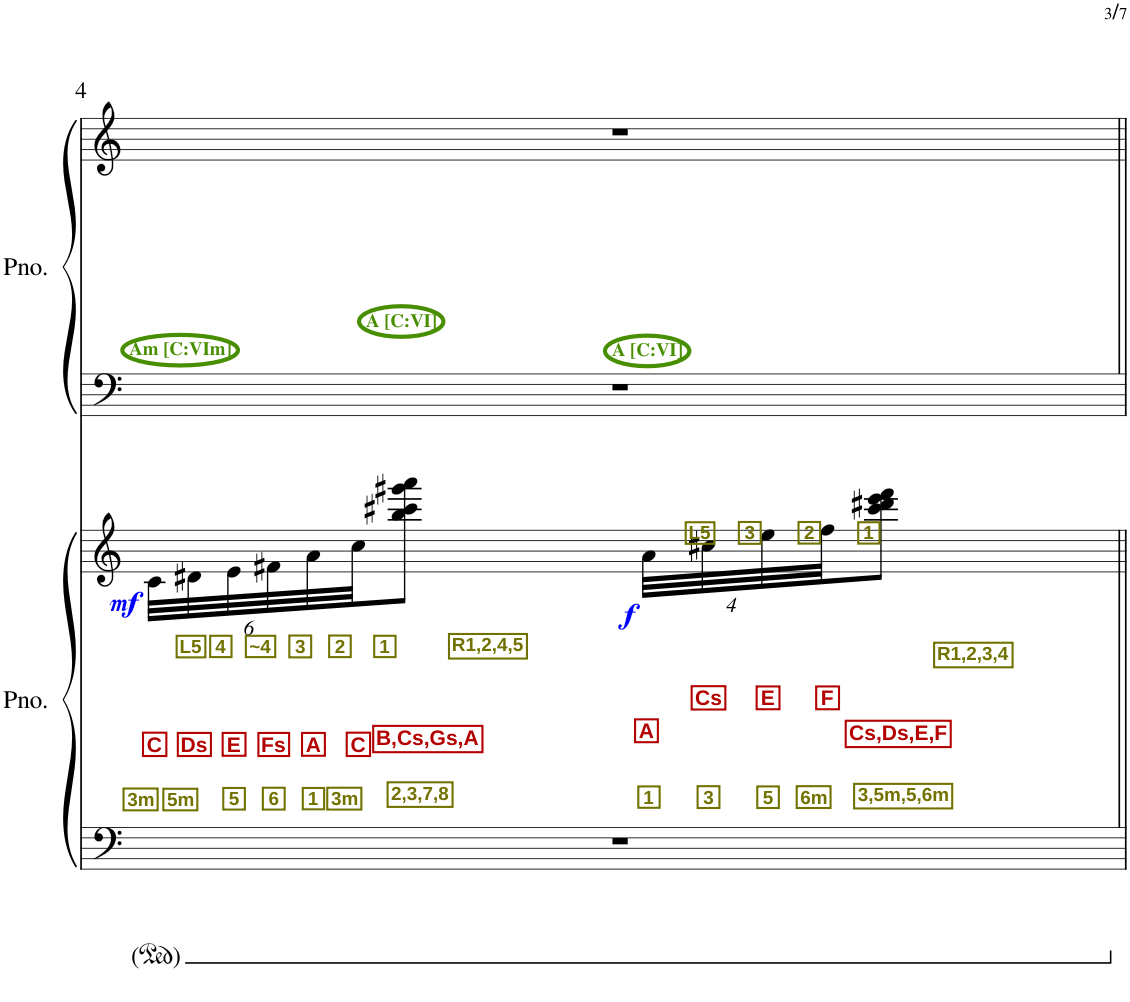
**kern	**kern	**text	**text	**text	**dynam	**kern	**kern
*part2	*part2	*part2	*part2	*part2	*part2	*part1	*part1
*staff4	*staff3	*staff3	*staff3	*staff3	*staff3/4	*staff2	*staff1
*I"ピアノ	*	*	*	*	*	*I"ピアノ	*
!!LO:PB:g=z
*clefF4	*clefG2	*	*	*	*	*clefF4	*clefG2
*k[]	*k[]	*	*	*	*	*k[]	*k[]
*M2/4	*M2/4	*	*	*	*	*M2/4	*M2/4
*	*Xbrackettup	*	*	*	*	*	*
=4	=4	=4	=4	=4	=4	=4	=4
!	!	!	!	!	!	!	!LO:TX:b:B:color=#478E00:t=Am [C&colon;VIm]
!	!	!LO:LY:b:color=#727200	!LO:LY:b:color=#B30000	!LO:LY:b:color=#727200	!LO:DY:b	!	!
*	*	*	*	*	*	*	*^
*	*	*	*	*	*	*	*	*^
2r	48c\LLL	L5	C	3m	mf	2r	2r	8ryy	4ryy
!	!	!LO:LY:b:color=#727200	!LO:LY:b:color=#B30000	!LO:LY:b:color=#727200	!	!	!	!	!
.	48d#X\	4	Ds	5m	.	.	.	.	.
!	!	!LO:LY:b:color=#727200	!LO:LY:b:color=#B30000	!LO:LY:b:color=#727200	!	!	!	!	!
.	48e\	~4	E	5	.	.	.	.	.
!	!	!LO:LY:b:color=#727200	!LO:LY:b:color=#B30000	!LO:LY:b:color=#727200	!	!	!	!	!
.	48f#X\	3	Fs	6	.	.	.	.	.
!	!	!LO:LY:b:color=#727200	!LO:LY:b:color=#B30000	!LO:LY:b:color=#727200	!	!	!	!	!
.	48a\	2	A	1	.	.	.	.	.
!	!	!LO:LY:b:color=#727200	!LO:LY:b:color=#B30000	!LO:LY:b:color=#727200	!	!	!	!	!
.	48cc\JJ	1	C	3m	.	.	.	.	.
!	!	!	!	!	!	!	!	!LO:TX:b:B:color=#478E00:t=A [C&colon;VI]	!
!	!	!LO:LY:b:color=#727200	!LO:LY:b:color=#B30000	!LO:LY:b:color=#727200	!	!	!	!	!
.	8bb\ 8ccc#X\ 8ggg#X\ 8aaa\J	R1,2,4,5	B,Cs,Gs,A	2,3,7,8	.	.	.	4.ryy	.
!	!	!	!	!	!	!	!	!	!LO:TX:b:B:color=#478E00:t=A [C&colon;VI]
!	!	!LO:LY:a:color=#727200	!LO:LY:b:color=#B30000	!LO:LY:b:color=#727200	!LO:DY:b	!	!	!	!
.	32a\LLL	L5	A	1	f	.	.	.	4ryy
!	!	!LO:LY:a:color=#727200	!LO:LY:b:color=#B30000	!LO:LY:b:color=#727200	!	!	!	!	!
.	32cc#X\	3	Cs	3	.	.	.	.	.
!	!	!LO:LY:a:color=#727200	!LO:LY:b:color=#B30000	!LO:LY:b:color=#727200	!	!	!	!	!
.	32ee\	2	E	5	.	.	.	.	.
!	!	!LO:LY:a:color=#727200	!LO:LY:b:color=#B30000	!LO:LY:b:color=#727200	!	!	!	!	!
.	32ff\JJ	1	F	6m	.	.	.	.	.
!	!	!LO:LY:b:color=#727200	!LO:LY:b:color=#B30000	!LO:LY:b:color=#727200	!	!	!	!	!
.	8ccc#\ 8ddd#X\ 8eee\ 8fff\J	R1,2,3,4	Cs,Ds,E,F	3,5m,5,6m	.	.	.	.	.
*	*	*	*	*	*	*	*v	*v	*v
=||	=||	=||	=||	=||	=||	=||	=||
*-	*-	*-	*-	*-	*-	*-	*-
